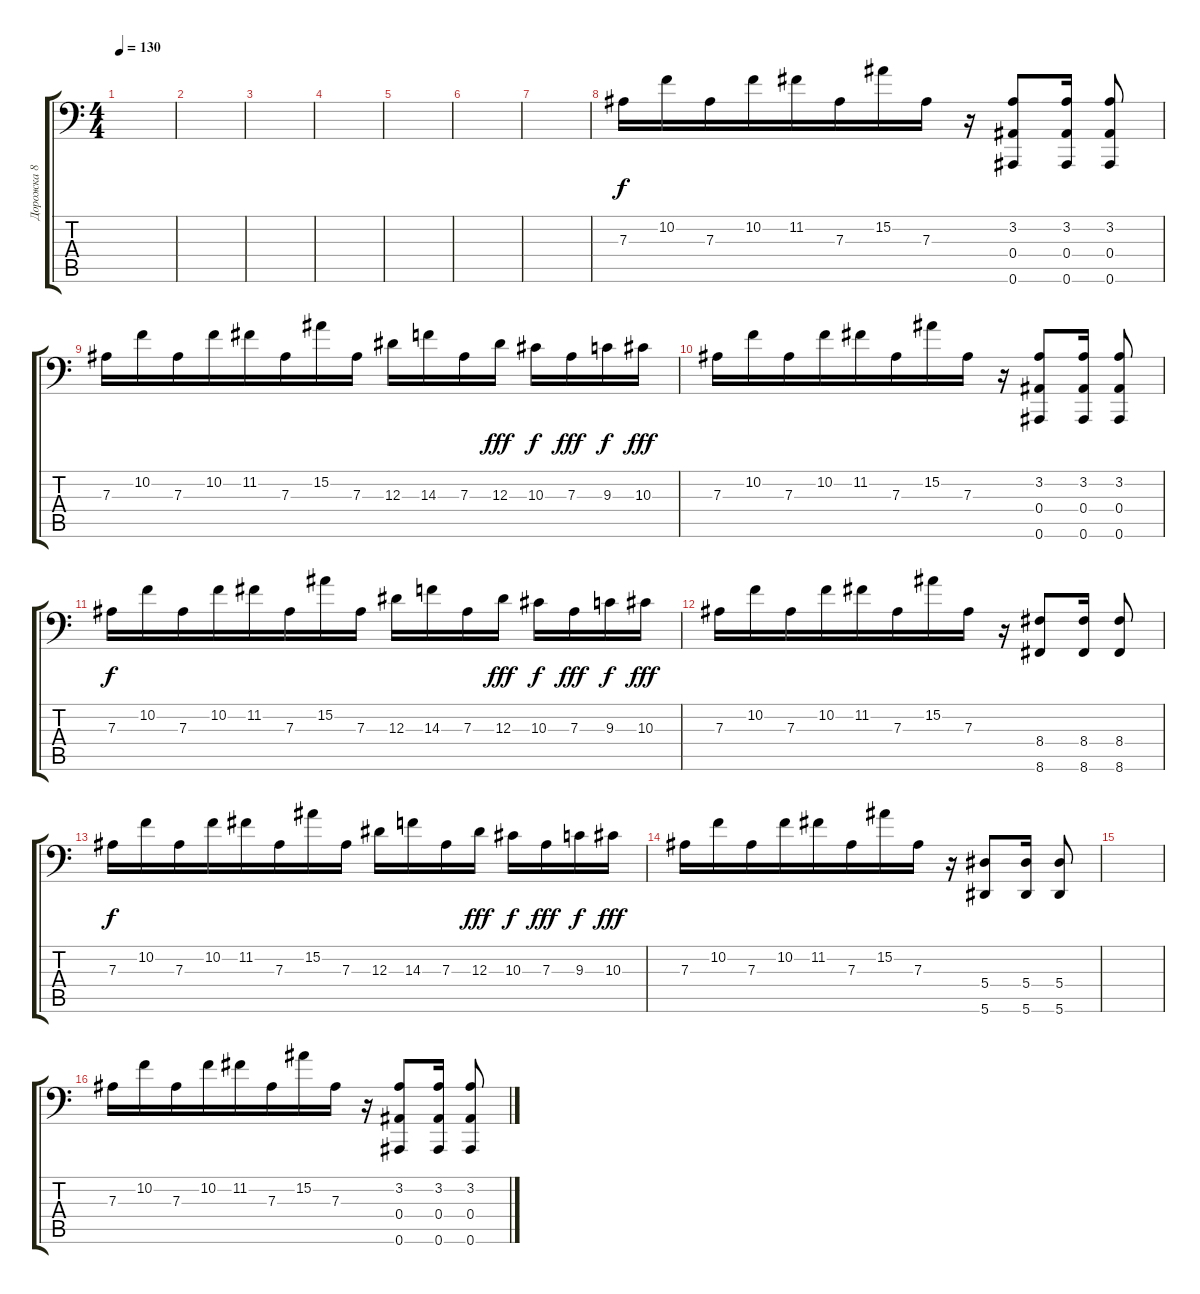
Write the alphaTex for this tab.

\track ("Дорожка 8" "Дорожка 8") {instrument pizzicatostrings}
\staff {score tabs}
\tuning (C4 G3 Eb3 Bb2 F2 Bb1) {hide}
\ts (4 4)
\tempo 130
\clef f4
\ks c
|
|
|
|
|
|
|
7.3.16{beam merge} 10.2.16 7.3.16 10.2.16{beam merge} 11.2.16 7.3.16 15.2.16{beam merge} 7.3.16 r.16 (3.2 0.4 0.6).8 (3.2 0.4 0.6).16 (3.2 0.4 0.6).8 |
7.3.16{dy f beam merge} 10.2.16 7.3.16 10.2.16{beam merge} 11.2.16 7.3.16 15.2.16{beam merge} 7.3.16 12.3.16 14.3.16 7.3.16 12.3.16{dy fff} 10.3.16{dy f} 7.3.16{dy fff} 9.3.16{dy f} 10.3.16{dy fff} |
7.3.16{beam merge} 10.2.16 7.3.16 10.2.16{beam merge} 11.2.16 7.3.16 15.2.16{beam merge} 7.3.16 r.16 (3.2 0.4 0.6).8 (3.2 0.4 0.6).16 (3.2 0.4 0.6).8 |
7.3.16{dy f beam merge} 10.2.16 7.3.16 10.2.16{beam merge} 11.2.16 7.3.16 15.2.16{beam merge} 7.3.16 12.3.16 14.3.16 7.3.16 12.3.16{dy fff} 10.3.16{dy f} 7.3.16{dy fff} 9.3.16{dy f} 10.3.16{dy fff} |
7.3.16{beam merge} 10.2.16 7.3.16 10.2.16{beam merge} 11.2.16 7.3.16 15.2.16{beam merge} 7.3.16 r.16 (8.4 8.6).8 (8.4 8.6).16 (8.4 8.6).8 |
7.3.16{dy f beam merge} 10.2.16 7.3.16 10.2.16{beam merge} 11.2.16 7.3.16 15.2.16{beam merge} 7.3.16 12.3.16 14.3.16 7.3.16 12.3.16{dy fff} 10.3.16{dy f} 7.3.16{dy fff} 9.3.16{dy f} 10.3.16{dy fff} |
7.3.16{beam merge} 10.2.16 7.3.16 10.2.16{beam merge} 11.2.16 7.3.16 15.2.16{beam merge} 7.3.16 r.16 (5.4 5.6).8 (5.4 5.6).16 (5.4 5.6).8 |
|
7.3.16{beam merge} 10.2.16 7.3.16 10.2.16{beam merge} 11.2.16 7.3.16 15.2.16{beam merge} 7.3.16 r.16 (3.2 0.4 0.6).8 (3.2 0.4 0.6).16 (3.2 0.4 0.6).8
